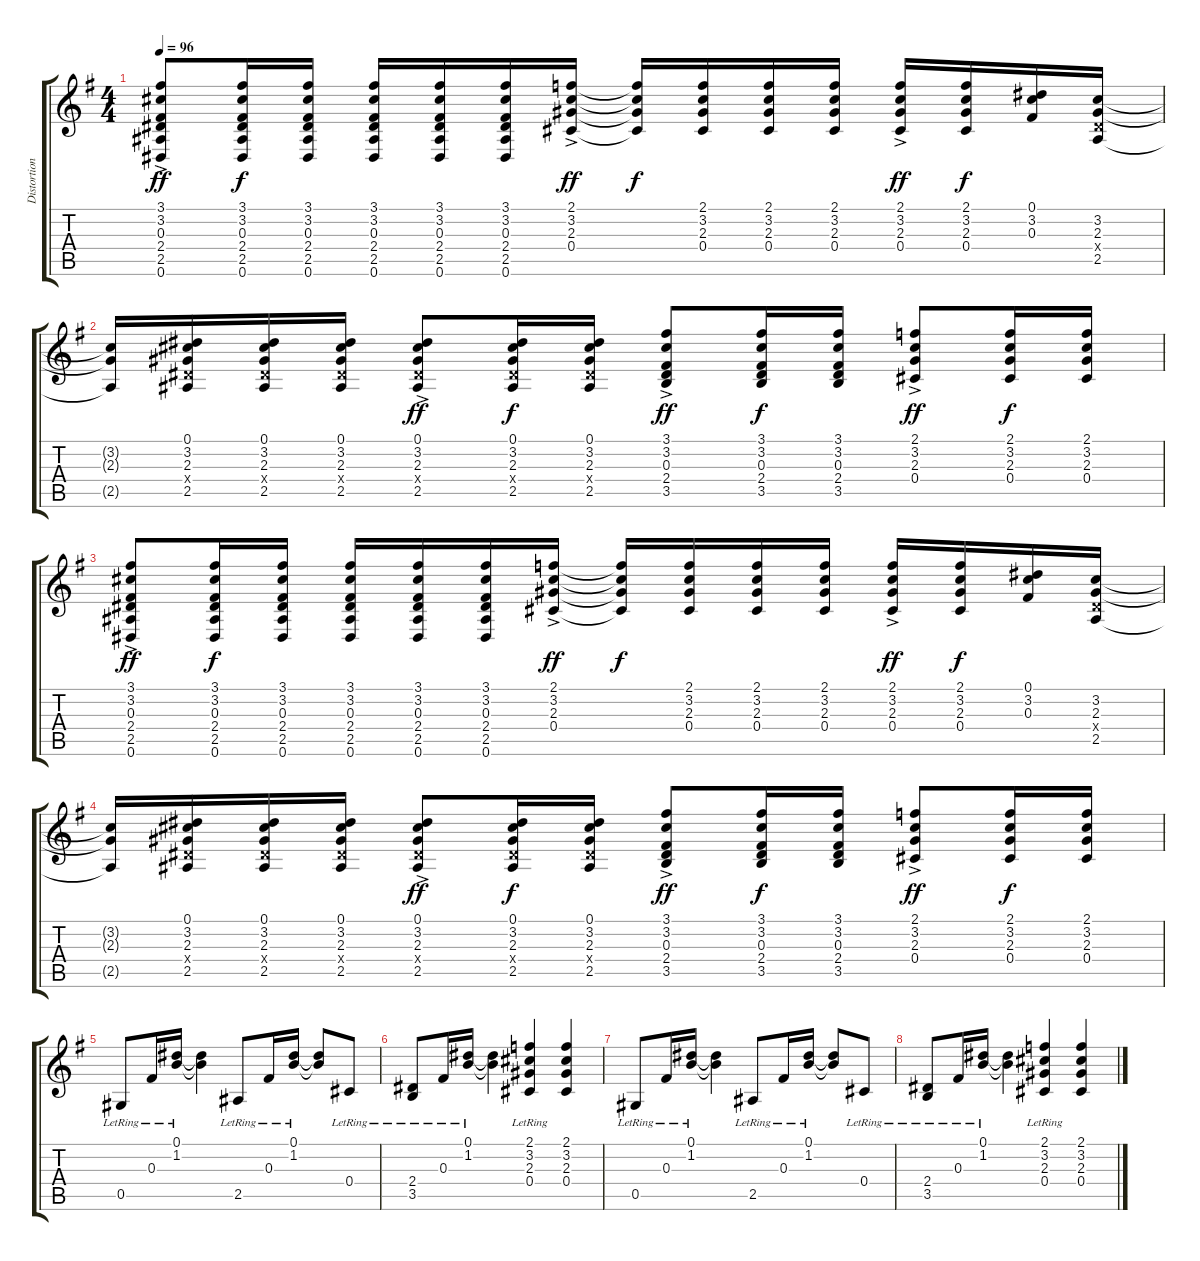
\track ("Distortion" "Distortion") {instrument distortionguitar}
\staff {score tabs}
\tuning (Eb4 Bb3 Gb3 Db3 Ab2 Eb2) {hide}
\ts (4 4)
\tempo 96
\clef g2
\ks g
(3.1{ac} 3.2{ac} 0.3{ac} 2.4{ac} 2.5{ac} 0.6{ac}).8{dy ff} (3.1 3.2 0.3 2.4 2.5 0.6).16{dy f} (3.1 3.2 0.3 2.4 2.5 0.6).16 (3.1 3.2 0.3 2.4 2.5 0.6).16 (3.1 3.2 0.3 2.4 2.5 0.6).16 (3.1 3.2 0.3 2.4 2.5 0.6).16 (2.1{ac} 3.2{ac} 2.3{ac} 0.4{ac}).16{dy ff} (2.1{t} 3.2{t} 2.3{t} 0.4{t}).16{dy f} (2.1 3.2 2.3 0.4).16 (2.1 3.2 2.3 0.4).16 (2.1 3.2 2.3 0.4).16 (2.1{ac} 3.2{ac} 2.3{ac} 0.4{ac}).16{dy ff} (2.1 3.2 2.3 0.4).16{dy f} (0.1 3.2 0.3).16 (3.2 2.3 2.4{x} 2.5).16 |
(3.2{t} 2.3{t} 2.5{t}).16 (0.1 3.2 2.3 2.4{x} 2.5).16 (0.1 3.2 2.3 2.4{x} 2.5).16 (0.1 3.2 2.3 2.4{x} 2.5).16 (0.1{ac} 3.2{ac} 2.3{ac} 2.4{ac x} 2.5{ac}).8{dy ff} (0.1 3.2 2.3 2.4{x} 2.5).16{dy f} (0.1 3.2 2.3 2.4{x} 2.5).16 (3.1{ac} 3.2{ac} 0.3{ac} 2.4{ac} 3.5{ac}).8{dy ff} (3.1 3.2 0.3 2.4 3.5).16{dy f} (3.1 3.2 0.3 2.4 3.5).16 (2.1{ac} 3.2{ac} 2.3{ac} 0.4{ac}).8{dy ff} (2.1 3.2 2.3 0.4).16{dy f} (2.1 3.2 2.3 0.4).16 |
(3.1{ac} 3.2{ac} 0.3{ac} 2.4{ac} 2.5{ac} 0.6{ac}).8{dy ff} (3.1 3.2 0.3 2.4 2.5 0.6).16{dy f} (3.1 3.2 0.3 2.4 2.5 0.6).16 (3.1 3.2 0.3 2.4 2.5 0.6).16 (3.1 3.2 0.3 2.4 2.5 0.6).16 (3.1 3.2 0.3 2.4 2.5 0.6).16 (2.1{ac} 3.2{ac} 2.3{ac} 0.4{ac}).16{dy ff} (2.1{t} 3.2{t} 2.3{t} 0.4{t}).16{dy f} (2.1 3.2 2.3 0.4).16 (2.1 3.2 2.3 0.4).16 (2.1 3.2 2.3 0.4).16 (2.1{ac} 3.2{ac} 2.3{ac} 0.4{ac}).16{dy ff} (2.1 3.2 2.3 0.4).16{dy f} (0.1 3.2 0.3).16 (3.2 2.3 2.4{x} 2.5).16 |
(3.2{t} 2.3{t} 2.5{t}).16 (0.1 3.2 2.3 2.4{x} 2.5).16 (0.1 3.2 2.3 2.4{x} 2.5).16 (0.1 3.2 2.3 2.4{x} 2.5).16 (0.1{ac} 3.2{ac} 2.3{ac} 2.4{ac x} 2.5{ac}).8{dy ff} (0.1 3.2 2.3 2.4{x} 2.5).16{dy f} (0.1 3.2 2.3 2.4{x} 2.5).16 (3.1{ac} 3.2{ac} 0.3{ac} 2.4{ac} 3.5{ac}).8{dy ff} (3.1 3.2 0.3 2.4 3.5).16{dy f} (3.1 3.2 0.3 2.4 3.5).16 (2.1{ac} 3.2{ac} 2.3{ac} 0.4{ac}).8{dy ff} (2.1 3.2 2.3 0.4).16{dy f} (2.1 3.2 2.3 0.4).16 |
0.5{lr}.8 0.3{lr}.16 (0.1{lr} 1.2{lr}).16 (0.1{t} 1.2{t}).4 2.5{lr}.8 0.3{lr}.16 (0.1{lr} 1.2{lr}).16 (0.1{t} 1.2{t}).8 0.4{lr}.8 |
(2.4{lr} 3.5{lr}).8 0.3{lr}.16 (0.1{lr} 1.2{lr}).16 (0.1{t} 1.2{t}).4 (2.1{lr} 3.2{lr} 2.3{lr} 0.4{lr}).4 (2.1 3.2 2.3 0.4).4 |
0.5{lr}.8 0.3{lr}.16 (0.1{lr} 1.2{lr}).16 (0.1{t} 1.2{t}).4 2.5{lr}.8 0.3{lr}.16 (0.1{lr} 1.2{lr}).16 (0.1{t} 1.2{t}).8 0.4{lr}.8 |
(2.4{lr} 3.5{lr}).8 0.3{lr}.16 (0.1{lr} 1.2{lr}).16 (0.1{t} 1.2{t}).4 (2.1{lr} 3.2{lr} 2.3{lr} 0.4{lr}).4 (2.1 3.2 2.3 0.4).4
